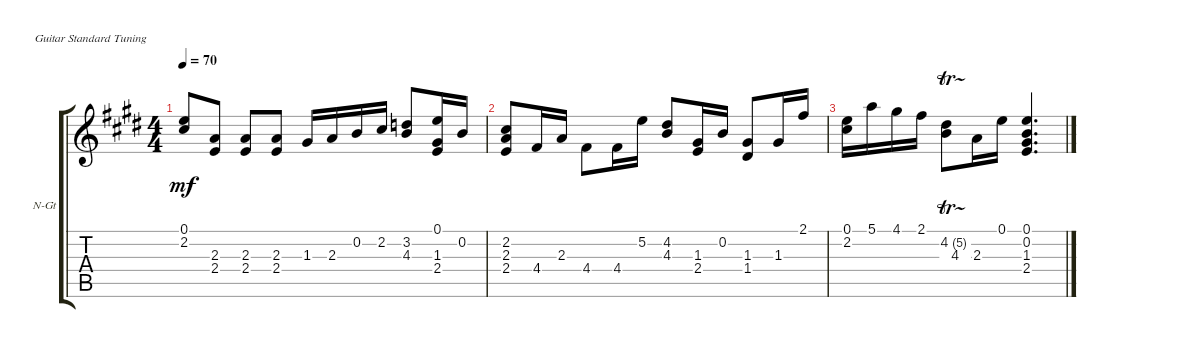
\defaultSystemsLayout 4
\bracketExtendMode groupsimilarinstruments
\firstSystemTrackNameOrientation horizontal
\otherSystemsTrackNameOrientation horizontal
\track ("Nylon Guitar" "N-Gt") {instrument acousticguitarnylon}
\staff {score tabs}
\tuning (E4 B3 G3 D3 A2 E2)
\ts (4 4)
\tempo 70
\clef g2
\scale
0.397989
\ks e
(0.1 2.2).8{dy mf} (2.3 2.4).8 (2.3 2.4).8 (2.3 2.4).8 1.3.16 2.3.16 0.2.16 2.2.16 (3.2 4.3).8 (0.1 1.3 2.4).16 0.2.16 |
\scale
0.337557 (2.2 2.3 2.4).8 4.4.16 2.3.16 4.4.8 4.4.16 5.2.16 (4.2 4.3).8 (1.3 2.4).16 0.2.16 (1.3 1.4).8 1.3.16 2.1.16 |
\scale
0.264368 (2.2 0.1).16 5.1.16 4.1.16 2.1.16 (4.2{tr (5 16)} 4.3).8 2.3.16 0.1.16 (0.1 0.2 1.3 2.4).4{d}
